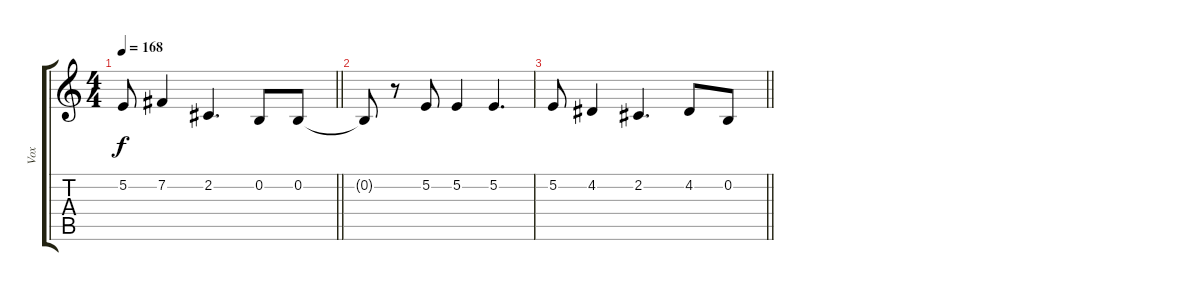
\track ("Vox" "Vox") {instrument lead2sawtooth}
\staff {score tabs}
\tuning (E4 B3 G3 D3 A2 E2) {hide}
\ts (4 4)
\tempo 168
\clef g2
\barLineRight lightlight
\ks c
5.2.8{dy f} 7.2.4 2.2.4{d} 0.2.8 0.2.8 |
0.2{t}.8 r.8 5.2.8 5.2.4 5.2.4{d} |
\barLineRight lightlight
5.2.8 4.2.4 2.2.4{d} 4.2.8 0.2.8
